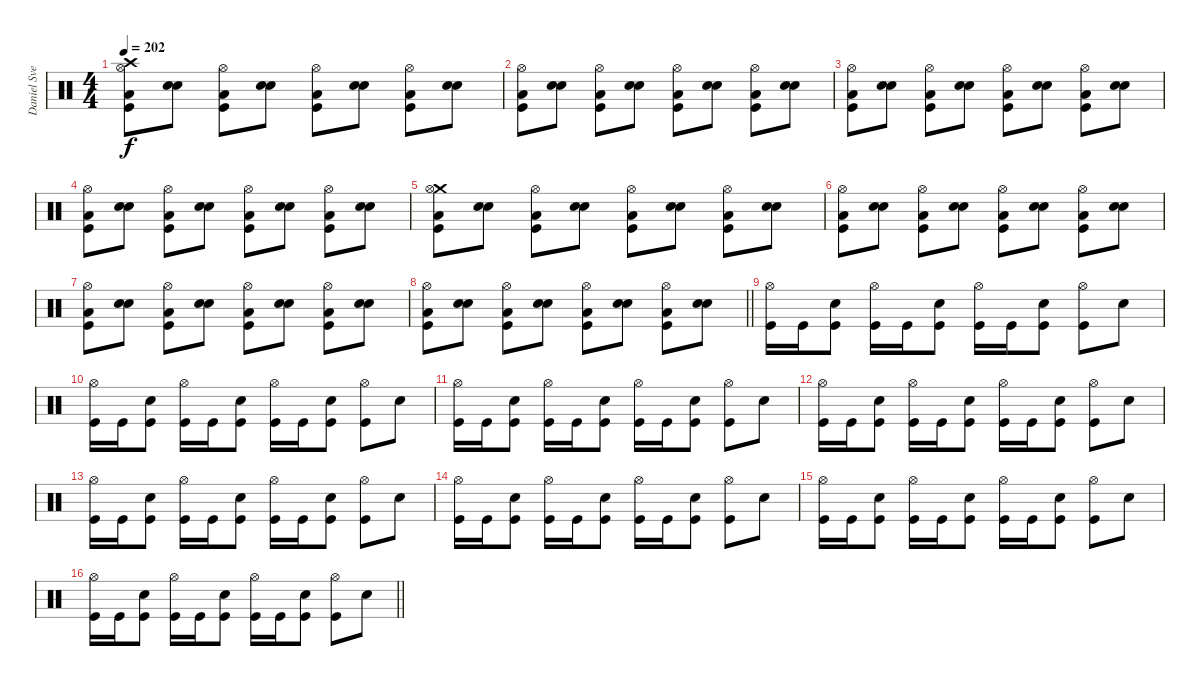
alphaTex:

\track ("Daniel Svensson" "Daniel Sve") {instrument percussion}
\staff {score}
\articulation defaults
\ts (4 4)
\tempo 202
\clef neutral
\ks c
("Crash high (hit)" "Hi-Hat (open)" "Low Floor Tom (hit)" "Kick (hit)").8{dy f} ("Electric Snare (hit)" "Electric Snare (hit)").8 ("Hi-Hat (open)" "Low Floor Tom (hit)" "Kick (hit)").8 ("Electric Snare (hit)" "Electric Snare (hit)").8 ("Hi-Hat (open)" "Low Floor Tom (hit)" "Kick (hit)").8 ("Electric Snare (hit)" "Electric Snare (hit)").8 ("Hi-Hat (open)" "Low Floor Tom (hit)" "Kick (hit)").8 ("Electric Snare (hit)" "Electric Snare (hit)").8 |
("Hi-Hat (open)" "Low Floor Tom (hit)" "Kick (hit)").8 ("Electric Snare (hit)" "Electric Snare (hit)").8 ("Hi-Hat (open)" "Low Floor Tom (hit)" "Kick (hit)").8 ("Electric Snare (hit)" "Electric Snare (hit)").8 ("Hi-Hat (open)" "Low Floor Tom (hit)" "Kick (hit)").8 ("Electric Snare (hit)" "Electric Snare (hit)").8 ("Hi-Hat (open)" "Low Floor Tom (hit)" "Kick (hit)").8 ("Electric Snare (hit)" "Electric Snare (hit)").8 |
("Hi-Hat (open)" "Low Floor Tom (hit)" "Kick (hit)").8 ("Electric Snare (hit)" "Electric Snare (hit)").8 ("Hi-Hat (open)" "Low Floor Tom (hit)" "Kick (hit)").8 ("Electric Snare (hit)" "Electric Snare (hit)").8 ("Hi-Hat (open)" "Low Floor Tom (hit)" "Kick (hit)").8 ("Electric Snare (hit)" "Electric Snare (hit)").8 ("Hi-Hat (open)" "Low Floor Tom (hit)" "Kick (hit)").8 ("Electric Snare (hit)" "Electric Snare (hit)").8 |
("Hi-Hat (open)" "Low Floor Tom (hit)" "Kick (hit)").8 ("Electric Snare (hit)" "Electric Snare (hit)").8 ("Hi-Hat (open)" "Low Floor Tom (hit)" "Kick (hit)").8 ("Electric Snare (hit)" "Electric Snare (hit)").8 ("Hi-Hat (open)" "Low Floor Tom (hit)" "Kick (hit)").8 ("Electric Snare (hit)" "Electric Snare (hit)").8 ("Hi-Hat (open)" "Low Floor Tom (hit)" "Kick (hit)").8 ("Electric Snare (hit)" "Electric Snare (hit)").8 |
("Crash medium (hit)" "Hi-Hat (open)" "Low Floor Tom (hit)" "Kick (hit)").8 ("Electric Snare (hit)" "Electric Snare (hit)").8 ("Hi-Hat (open)" "Low Floor Tom (hit)" "Kick (hit)").8 ("Electric Snare (hit)" "Electric Snare (hit)").8 ("Hi-Hat (open)" "Low Floor Tom (hit)" "Kick (hit)").8 ("Electric Snare (hit)" "Electric Snare (hit)").8 ("Hi-Hat (open)" "Low Floor Tom (hit)" "Kick (hit)").8 ("Electric Snare (hit)" "Electric Snare (hit)").8 |
("Hi-Hat (open)" "Low Floor Tom (hit)" "Kick (hit)").8 ("Electric Snare (hit)" "Electric Snare (hit)").8 ("Hi-Hat (open)" "Low Floor Tom (hit)" "Kick (hit)").8 ("Electric Snare (hit)" "Electric Snare (hit)").8 ("Hi-Hat (open)" "Low Floor Tom (hit)" "Kick (hit)").8 ("Electric Snare (hit)" "Electric Snare (hit)").8 ("Hi-Hat (open)" "Low Floor Tom (hit)" "Kick (hit)").8 ("Electric Snare (hit)" "Electric Snare (hit)").8 |
("Hi-Hat (open)" "Low Floor Tom (hit)" "Kick (hit)").8 ("Electric Snare (hit)" "Electric Snare (hit)").8 ("Hi-Hat (open)" "Low Floor Tom (hit)" "Kick (hit)").8 ("Electric Snare (hit)" "Electric Snare (hit)").8 ("Hi-Hat (open)" "Low Floor Tom (hit)" "Kick (hit)").8 ("Electric Snare (hit)" "Electric Snare (hit)").8 ("Hi-Hat (open)" "Low Floor Tom (hit)" "Kick (hit)").8 ("Electric Snare (hit)" "Electric Snare (hit)").8 |
\barLineRight lightlight
("Hi-Hat (open)" "Low Floor Tom (hit)" "Kick (hit)").8 ("Electric Snare (hit)" "Electric Snare (hit)").8 ("Hi-Hat (open)" "Low Floor Tom (hit)" "Kick (hit)").8 ("Electric Snare (hit)" "Electric Snare (hit)").8 ("Hi-Hat (open)" "Low Floor Tom (hit)" "Kick (hit)").8 ("Electric Snare (hit)" "Electric Snare (hit)").8 ("Hi-Hat (open)" "Low Floor Tom (hit)" "Kick (hit)").8 ("Electric Snare (hit)" "Electric Snare (hit)").8 |
("Hi-Hat (open)" "Kick (hit)").16 "Kick (hit)".16 ("Electric Snare (hit)" "Kick (hit)").8 ("Hi-Hat (open)" "Kick (hit)").16 "Kick (hit)".16 ("Electric Snare (hit)" "Kick (hit)").8 ("Hi-Hat (open)" "Kick (hit)").16 "Kick (hit)".16 ("Electric Snare (hit)" "Kick (hit)").8 ("Hi-Hat (open)" "Kick (hit)").8 "Electric Snare (hit)".8 |
("Hi-Hat (open)" "Kick (hit)").16 "Kick (hit)".16 ("Electric Snare (hit)" "Kick (hit)").8 ("Hi-Hat (open)" "Kick (hit)").16 "Kick (hit)".16 ("Electric Snare (hit)" "Kick (hit)").8 ("Hi-Hat (open)" "Kick (hit)").16 "Kick (hit)".16 ("Electric Snare (hit)" "Kick (hit)").8 ("Hi-Hat (open)" "Kick (hit)").8 "Electric Snare (hit)".8 |
("Hi-Hat (open)" "Kick (hit)").16 "Kick (hit)".16 ("Electric Snare (hit)" "Kick (hit)").8 ("Hi-Hat (open)" "Kick (hit)").16 "Kick (hit)".16 ("Electric Snare (hit)" "Kick (hit)").8 ("Hi-Hat (open)" "Kick (hit)").16 "Kick (hit)".16 ("Electric Snare (hit)" "Kick (hit)").8 ("Hi-Hat (open)" "Kick (hit)").8 "Electric Snare (hit)".8 |
("Hi-Hat (open)" "Kick (hit)").16 "Kick (hit)".16 ("Electric Snare (hit)" "Kick (hit)").8 ("Hi-Hat (open)" "Kick (hit)").16 "Kick (hit)".16 ("Electric Snare (hit)" "Kick (hit)").8 ("Hi-Hat (open)" "Kick (hit)").16 "Kick (hit)".16 ("Electric Snare (hit)" "Kick (hit)").8 ("Hi-Hat (open)" "Kick (hit)").8 "Electric Snare (hit)".8 |
("Hi-Hat (open)" "Kick (hit)").16 "Kick (hit)".16 ("Electric Snare (hit)" "Kick (hit)").8 ("Hi-Hat (open)" "Kick (hit)").16 "Kick (hit)".16 ("Electric Snare (hit)" "Kick (hit)").8 ("Hi-Hat (open)" "Kick (hit)").16 "Kick (hit)".16 ("Electric Snare (hit)" "Kick (hit)").8 ("Hi-Hat (open)" "Kick (hit)").8 "Electric Snare (hit)".8 |
("Hi-Hat (open)" "Kick (hit)").16 "Kick (hit)".16 ("Electric Snare (hit)" "Kick (hit)").8 ("Hi-Hat (open)" "Kick (hit)").16 "Kick (hit)".16 ("Electric Snare (hit)" "Kick (hit)").8 ("Hi-Hat (open)" "Kick (hit)").16 "Kick (hit)".16 ("Electric Snare (hit)" "Kick (hit)").8 ("Hi-Hat (open)" "Kick (hit)").8 "Electric Snare (hit)".8 |
("Hi-Hat (open)" "Kick (hit)").16 "Kick (hit)".16 ("Electric Snare (hit)" "Kick (hit)").8 ("Hi-Hat (open)" "Kick (hit)").16 "Kick (hit)".16 ("Electric Snare (hit)" "Kick (hit)").8 ("Hi-Hat (open)" "Kick (hit)").16 "Kick (hit)".16 ("Electric Snare (hit)" "Kick (hit)").8 ("Hi-Hat (open)" "Kick (hit)").8 "Electric Snare (hit)".8 |
\barLineRight lightlight
("Hi-Hat (open)" "Kick (hit)").16 "Kick (hit)".16 ("Electric Snare (hit)" "Kick (hit)").8 ("Hi-Hat (open)" "Kick (hit)").16 "Kick (hit)".16 ("Electric Snare (hit)" "Kick (hit)").8 ("Hi-Hat (open)" "Kick (hit)").16 "Kick (hit)".16 ("Electric Snare (hit)" "Kick (hit)").8 ("Hi-Hat (open)" "Kick (hit)").8 "Electric Snare (hit)".8
